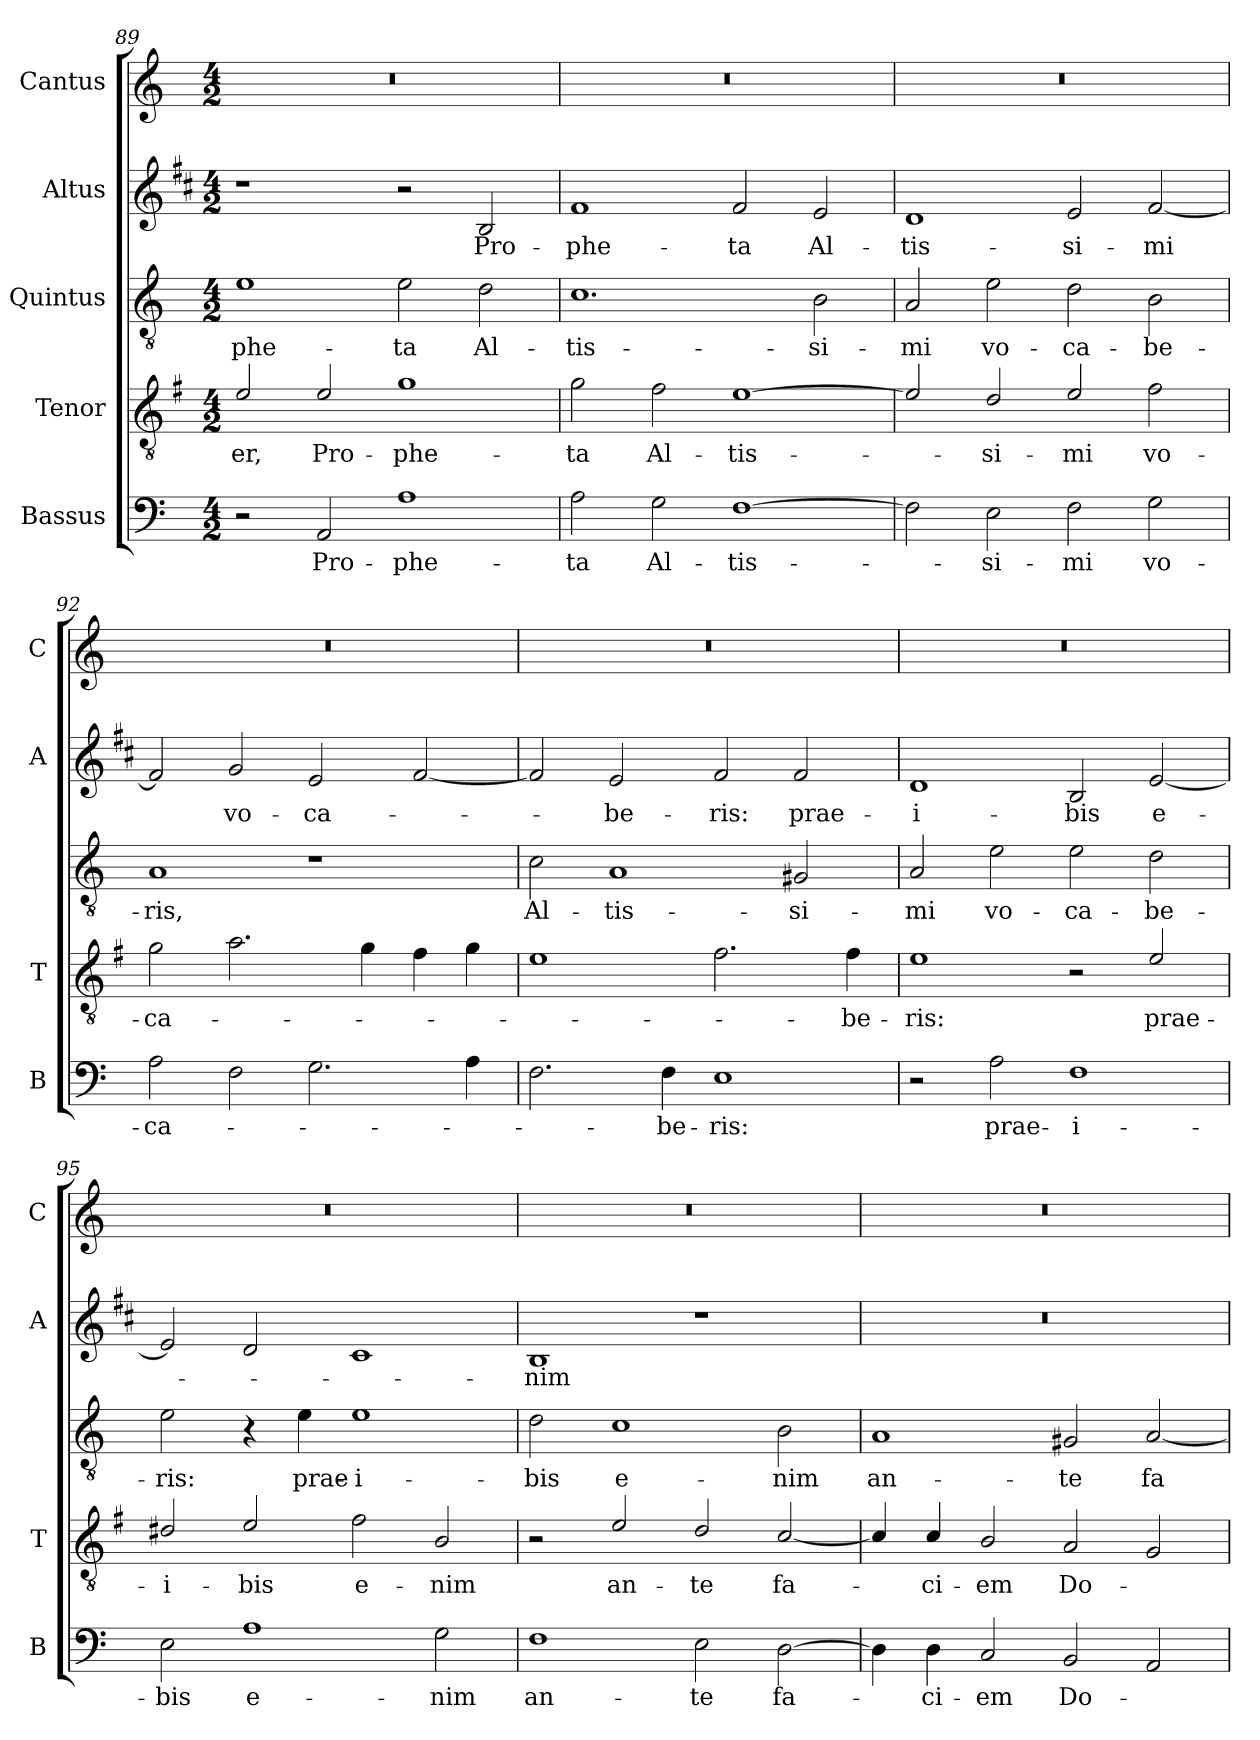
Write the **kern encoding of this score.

**kern	**text	**kern	**text	**kern	**text	**kern	**text	**kern
*part5	*part5	*part4	*part4	*part3	*part3	*part2	*part2	*part1
*staff5	*staff5	*staff4	*staff4	*staff3	*staff3	*staff2	*staff2	*staff1
*I"Bassus	*	*I"Tenor	*	*I"Quintus	*	*I"Altus	*	*I"Cantus
*I'B	*	*I'T	*	*	*	*I'A	*	*I'C
*clefF4	*	*clefGv2	*	*clefGv2	*	*clefG2	*	*clefG2
*	*	*ITrd4c7	*	*	*	*ITrd1c2	*	*
*k[]	*	*k[]	*	*k[]	*	*k[]	*	*k[]
*C:	*	*C:	*	*C:	*	*C:	*	*C:
*M4/2	*	*M4/2	*	*M4/2	*	*M4/2	*	*M4/2
=89	=89	=89	=89	=89	=89	=89	=89	=89
!	!	!	!LO:LY:b	!	!LO:LY:b	!	!	!
2r	.	2A/	-er,	1e	-phe-	1r	.	0r
!	!LO:LY:b	!	!LO:LY:b	!	!	!	!	!
2AA/	Pro-	2A/	Pro-	.	.	.	.	.
!	!LO:LY:b	!	!LO:LY:b	!	!LO:LY:b	!	!	!
1A	-phe-	1c	-phe-	2e\	-ta	2r	.	.
!	!	!	!	!	!LO:LY:b	!	!LO:LY:b	!
.	.	.	.	2d\	Al-	2A/	Pro-	.
!!LO:PB:g=z
=90	=90	=90	=90	=90	=90	=90	=90	=90
!	!LO:LY:b	!	!LO:LY:b	!	!LO:LY:b	!	!LO:LY:b	!
2A\	-ta	2c\	-ta	1.c	-tis-	1e	-phe-	0r
!	!LO:LY:b	!	!LO:LY:b	!	!	!	!	!
2G\	Al-	2B\	Al-	.	.	.	.	.
!	!LO:LY:b	!	!LO:LY:b	!	!	!	!LO:LY:b	!
[1F	-tis-	[1A	-tis-	.	.	2e/	-ta	.
!	!	!	!	!	!LO:LY:b	!	!LO:LY:b	!
.	.	.	.	2B\	-si-	2d/	Al-	.
=91	=91	=91	=91	=91	=91	=91	=91	=91
!	!	!	!	!	!LO:LY:b	!	!LO:LY:b	!
2F\]	.	2A/]	.	2A/	-mi	1c	-tis-	0r
!	!LO:LY:b	!	!LO:LY:b	!	!LO:LY:b	!	!	!
2E\	-si-	2G/	-si-	2e\	vo-	.	.	.
!	!LO:LY:b	!	!LO:LY:b	!	!LO:LY:b	!	!LO:LY:b	!
2F\	-mi	2A/	-mi	2d\	-ca-	2d/	-si-	.
!	!LO:LY:b	!	!LO:LY:b	!	!LO:LY:b	!	!LO:LY:b	!
2G\	vo-	2B\	vo-	2B\	-be-	[2e/	-mi	.
=92	=92	=92	=92	=92	=92	=92	=92	=92
!	!LO:LY:b	!	!LO:LY:b	!	!LO:LY:b	!	!	!
2A\	-ca-	2c\	-ca-	1A	-ris,	2e/]	.	0r
!	!	!	!	!	!	!	!LO:LY:b	!
2F\	.	2.d\	.	.	.	2f/	vo-	.
!	!	!	!	!	!	!	!LO:LY:b	!
2.G\	.	.	.	1r	.	2d/	-ca-	.
.	.	4c\	.	.	.	.	.	.
.	.	4B\	.	.	.	[2e/	.	.
4A\	.	4c\	.	.	.	.	.	.
=93	=93	=93	=93	=93	=93	=93	=93	=93
!	!	!	!	!	!LO:LY:b	!	!	!
2.F\	.	1A	.	2c\	Al-	2e/]	.	0r
!	!	!	!	!	!LO:LY:b	!	!LO:LY:b	!
.	.	.	.	1A	-tis-	2d/	-be-	.
!	!LO:LY:b	!	!	!	!	!	!	!
4F\	-be-	.	.	.	.	.	.	.
!	!LO:LY:b	!	!	!	!	!	!LO:LY:b	!
1E	-ris:	2.B\	.	.	.	2e/	-ris:	.
!	!	!	!	!	!LO:LY:b	!	!LO:LY:b	!
.	.	.	.	2G#X/	-si-	2e/	prae-	.
!	!	!	!LO:LY:b	!	!	!	!	!
.	.	4B\	-be-	.	.	.	.	.
!!LO:LB:g=z
=94	=94	=94	=94	=94	=94	=94	=94	=94
!	!	!	!LO:LY:b	!	!LO:LY:b	!	!LO:LY:b	!
2r	.	1A	-ris:	2A/	-mi	1c	-i-	0r
!	!LO:LY:b	!	!	!	!LO:LY:b	!	!	!
2A\	prae-	.	.	2e\	vo-	.	.	.
!	!LO:LY:b	!	!	!	!LO:LY:b	!	!LO:LY:b	!
1F	-i-	2r	.	2e\	-ca-	2A/	-bis	.
!	!	!	!LO:LY:b	!	!LO:LY:b	!	!LO:LY:b	!
.	.	2A/	prae-	2d\	-be-	[2d/	e-	.
=95	=95	=95	=95	=95	=95	=95	=95	=95
!	!LO:LY:b	!	!LO:LY:b	!	!LO:LY:b	!	!	!
2E\	-bis	2G#X/	-i-	2e\	-ris:	2d/]	.	0r
!	!LO:LY:b	!	!LO:LY:b	!	!	!	!	!
1A	e-	2A/	-bis	4r	.	2c/	.	.
!	!	!	!	!	!LO:LY:b	!	!	!
.	.	.	.	4e\	prae-	.	.	.
!	!	!	!LO:LY:b	!	!LO:LY:b	!	!	!
.	.	2B\	e-	1e	-i-	1B	.	.
!	!LO:LY:b	!	!LO:LY:b	!	!	!	!	!
2G\	-nim	2E/	-nim	.	.	.	.	.
=96	=96	=96	=96	=96	=96	=96	=96	=96
!	!LO:LY:b	!	!	!	!LO:LY:b	!	!LO:LY:b	!
1F	an-	2r	.	2d\	-bis	1A	-nim	0r
!	!	!	!LO:LY:b	!	!LO:LY:b	!	!	!
.	.	2A/	an-	1c	e-	.	.	.
!	!LO:LY:b	!	!LO:LY:b	!	!	!	!	!
2E\	-te	2G/	-te	.	.	1r	.	.
!	!LO:LY:b	!	!LO:LY:b	!	!LO:LY:b	!	!	!
[2D\	fa-	[2F/	fa-	2B\	-nim	.	.	.
=97	=97	=97	=97	=97	=97	=97	=97	=97
!	!	!	!	!	!LO:LY:b	!	!	!
4D\]	.	4F/]	.	1A	an-	0r	.	0r
!	!LO:LY:b	!	!LO:LY:b	!	!	!	!	!
4D\	-ci-	4F/	-ci-	.	.	.	.	.
!	!LO:LY:b	!	!LO:LY:b	!	!	!	!	!
2C/	-em	2E/	-em	.	.	.	.	.
!	!LO:LY:b	!	!LO:LY:b	!	!LO:LY:b	!	!	!
2BB/	Do-	2D/	Do-	2G#X/	-te	.	.	.
!	!	!	!	!	!LO:LY:b	!	!	!
2AA/	.	2C/	.	[2A/	fa-	.	.	.
=	=	=	=	=	=	=	=	=
*-	*-	*-	*-	*-	*-	*-	*-	*-
